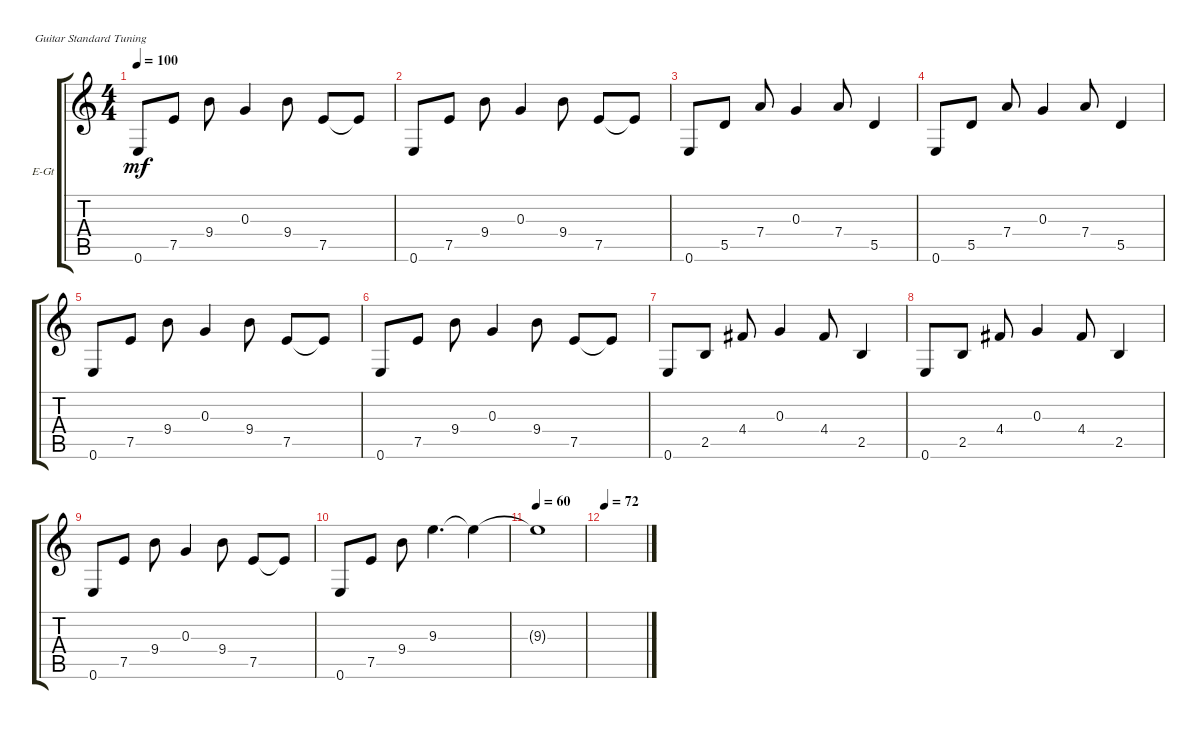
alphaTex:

\defaultSystemsLayout 4
\bracketExtendMode groupsimilarinstruments
\firstSystemTrackNameOrientation horizontal
\otherSystemsTrackNameOrientation horizontal
\track ("Rythm (Clean)" "E-Gt") {instrument electricguitarclean}
\staff {score tabs}
\tuning (E4 B3 G3 D3 A2 E2)
\ts (4 4)
\tempo 100
\clef g2
\ks c
0.6.8{dy mf instrument electricguitarclean} 7.5.8 9.4.8 0.3.4 9.4.8 7.5.8 7.5{t}.8 |
0.6.8 7.5.8 9.4.8 0.3.4 9.4.8 7.5.8 7.5{t}.8 |
0.6.8 5.5.8 7.4.8 0.3.4 7.4.8 5.5.4 |
0.6.8 5.5.8 7.4.8 0.3.4 7.4.8 5.5.4 |
0.6.8 7.5.8 9.4.8 0.3.4 9.4.8 7.5.8 7.5{t}.8 |
0.6.8 7.5.8 9.4.8 0.3.4 9.4.8 7.5.8 7.5{t}.8 |
0.6.8 2.5.8 4.4.8 0.3.4 4.4.8 2.5.4 |
0.6.8 2.5.8 4.4.8 0.3.4 4.4.8 2.5.4 |
0.6.8 7.5.8 9.4.8 0.3.4 9.4.8 7.5.8 7.5{t}.8 |
0.6.8 7.5.8 9.4.8 9.3.4{d} 9.3{t}.4 |
\tempo 60
9.3{t}.1 |
\tempo 72
